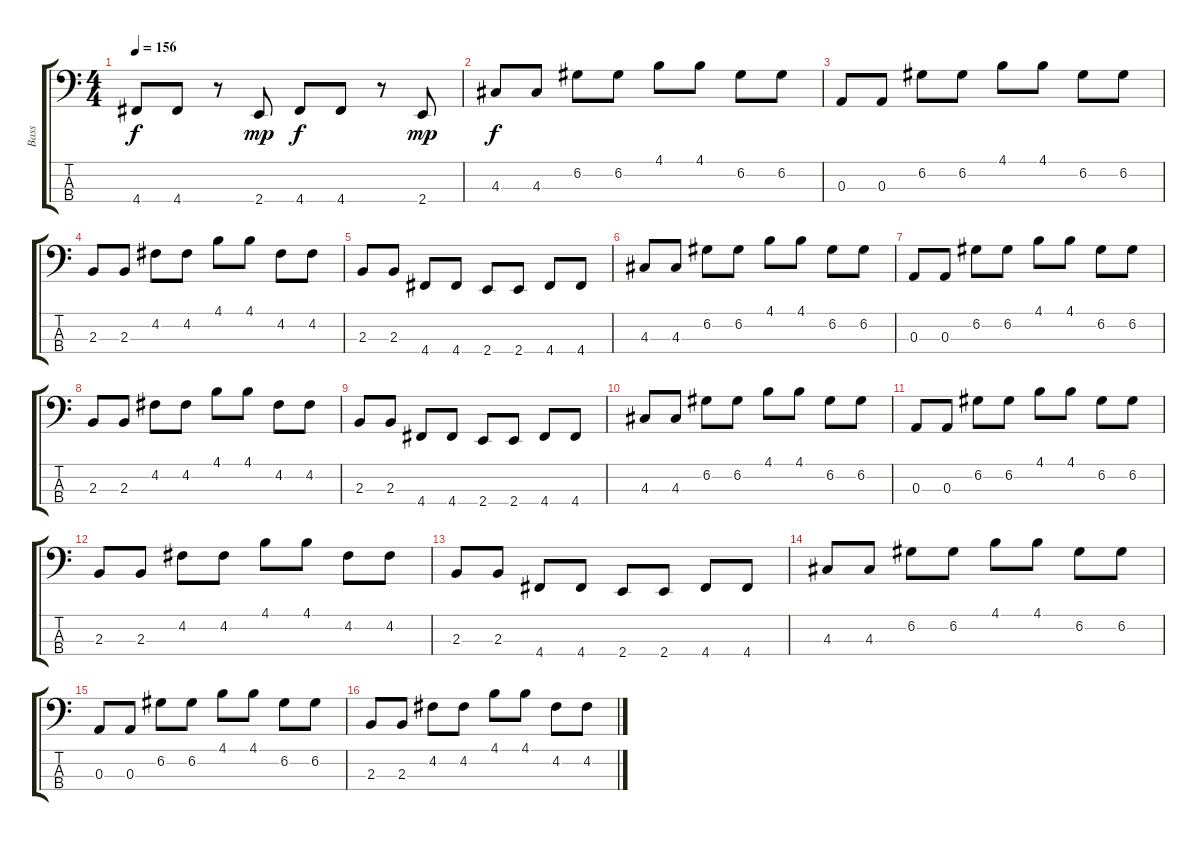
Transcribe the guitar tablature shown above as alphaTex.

\track ("Bass" "Bass") {instrument electricbassfinger}
\staff {score tabs}
\tuning (G2 D2 A1 D1) {hide}
\ts (4 4)
\tempo 156
\clef f4
\ks c
4.4.8{dy f} 4.4.8 r.8 2.4.8{dy mp} 4.4.8{dy f} 4.4.8 r.8 2.4.8{dy mp} |
4.3.8{dy f volume 12} 4.3.8 6.2.8 6.2.8 4.1.8 4.1.8 6.2.8 6.2.8 |
0.3.8 0.3.8 6.2.8 6.2.8 4.1.8 4.1.8 6.2.8 6.2.8 |
2.3.8 2.3.8 4.2.8 4.2.8 4.1.8 4.1.8 4.2.8 4.2.8 |
2.3.8 2.3.8 4.4.8 4.4.8 2.4.8 2.4.8 4.4.8 4.4.8 |
4.3.8 4.3.8 6.2.8 6.2.8 4.1.8 4.1.8 6.2.8 6.2.8 |
0.3.8 0.3.8 6.2.8 6.2.8 4.1.8 4.1.8 6.2.8 6.2.8 |
2.3.8 2.3.8 4.2.8 4.2.8 4.1.8 4.1.8 4.2.8 4.2.8 |
2.3.8 2.3.8 4.4.8 4.4.8 2.4.8 2.4.8 4.4.8 4.4.8 |
4.3.8 4.3.8 6.2.8 6.2.8 4.1.8 4.1.8 6.2.8 6.2.8 |
0.3.8 0.3.8 6.2.8 6.2.8 4.1.8 4.1.8 6.2.8 6.2.8 |
2.3.8 2.3.8 4.2.8 4.2.8 4.1.8 4.1.8 4.2.8 4.2.8 |
2.3.8 2.3.8 4.4.8 4.4.8 2.4.8 2.4.8 4.4.8 4.4.8 |
4.3.8 4.3.8 6.2.8 6.2.8 4.1.8 4.1.8 6.2.8 6.2.8 |
0.3.8 0.3.8 6.2.8 6.2.8 4.1.8 4.1.8 6.2.8 6.2.8 |
2.3.8 2.3.8 4.2.8 4.2.8 4.1.8 4.1.8 4.2.8 4.2.8
